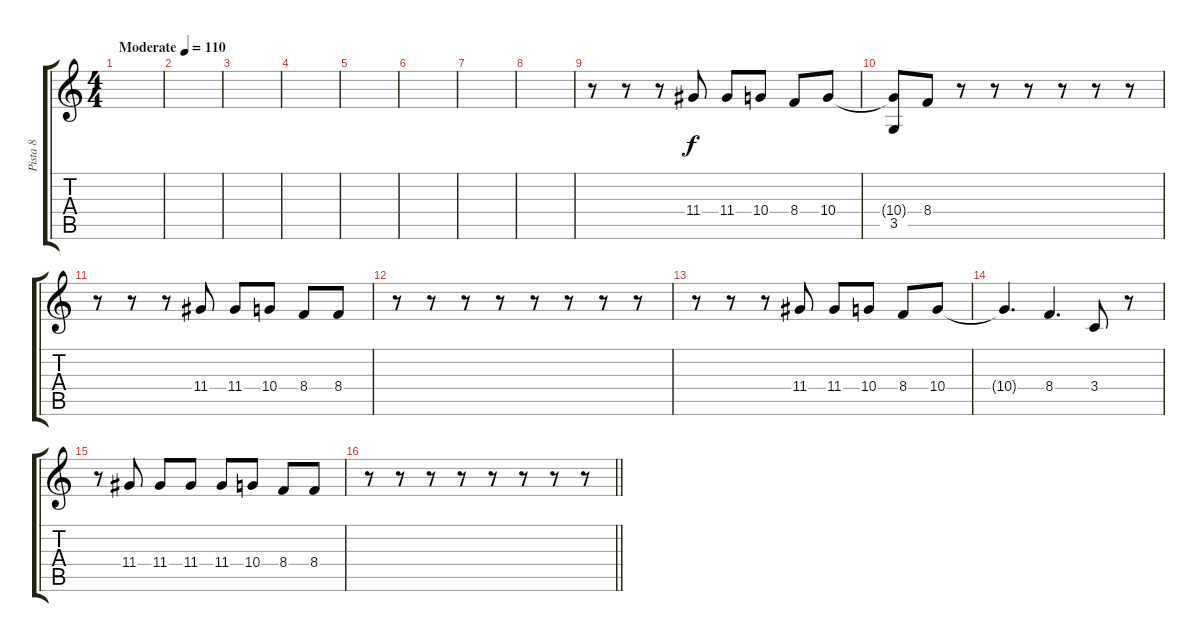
\track ("Pista 8" "Pista 8") {instrument acousticguitarsteel}
\staff {score tabs}
\tuning (B3 Gb3 D3 A2 E2 B1) {hide}
\ts (4 4)
\tempo (110 "Moderate")
\clef g2
\ks c
|
|
|
|
|
|
|
|
r.8 r.8 r.8 11.4.8 11.4.8 10.4.8 8.4.8 10.4.8 |
(10.4{t} 3.5).8 8.4.8 r.8 r.8 r.8 r.8 r.8 r.8 |
r.8 r.8 r.8 11.4.8 11.4.8 10.4.8 8.4.8 8.4.8 |
r.8 r.8 r.8 r.8 r.8 r.8 r.8 r.8 |
r.8 r.8 r.8 11.4.8 11.4.8 10.4.8 8.4.8 10.4.8 |
10.4{t}.4{d} 8.4.4{d} 3.4.8 r.8 |
r.8 11.4.8 11.4.8 11.4.8 11.4.8 10.4.8 8.4.8 8.4.8 |
\barLineRight lightlight
r.8 r.8 r.8 r.8 r.8 r.8 r.8 r.8
